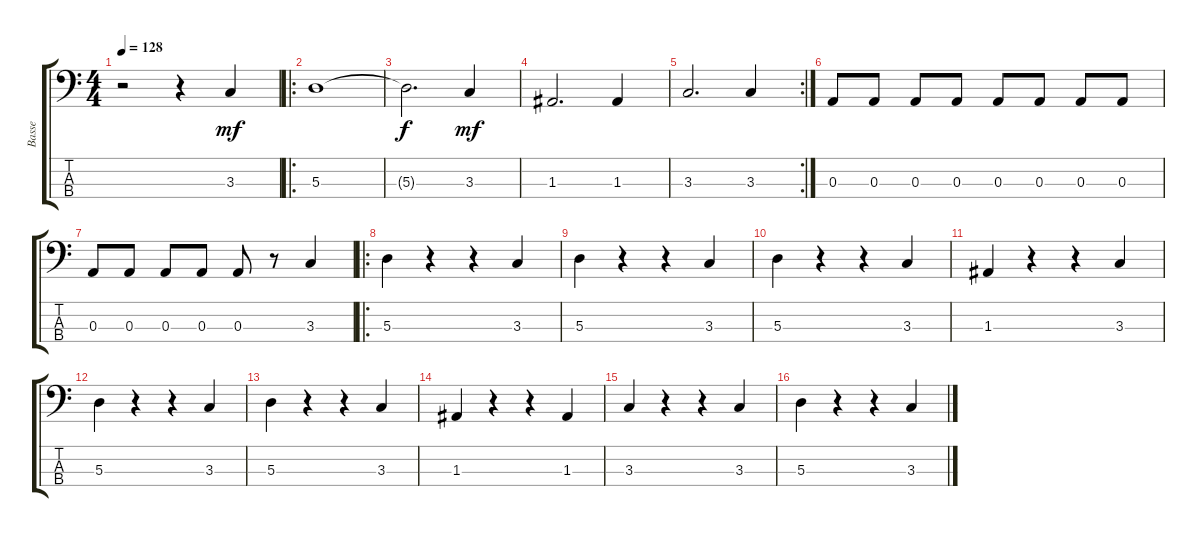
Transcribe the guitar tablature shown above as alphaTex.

\track ("Basse" "Basse") {instrument electricbassfinger}
\staff {score tabs}
\tuning (G2 D2 A1 E1) {hide}
\ts (4 4)
\tempo 128
\clef f4
\ks c
r.2{dy mf instrument electricbassfinger} r.4 3.3.4 |
\ro
5.3.1 |
5.3{t}.2{d dy f} 3.3.4{dy mf} |
1.3.2{d} 1.3.4 |
\rc 2
3.3.2{d} 3.3.4 |
0.3.8 0.3.8 0.3.8 0.3.8 0.3.8 0.3.8 0.3.8 0.3.8 |
0.3.8 0.3.8 0.3.8 0.3.8 0.3.8 r.8 3.3.4 |
\ro
5.3.4 r.4 r.4 3.3.4 |
5.3.4 r.4 r.4 3.3.4 |
5.3.4 r.4 r.4 3.3.4 |
1.3.4 r.4 r.4 3.3.4 |
5.3.4 r.4 r.4 3.3.4 |
5.3.4 r.4 r.4 3.3.4 |
1.3.4 r.4 r.4 1.3.4 |
3.3.4 r.4 r.4 3.3.4 |
5.3.4 r.4 r.4 3.3.4
